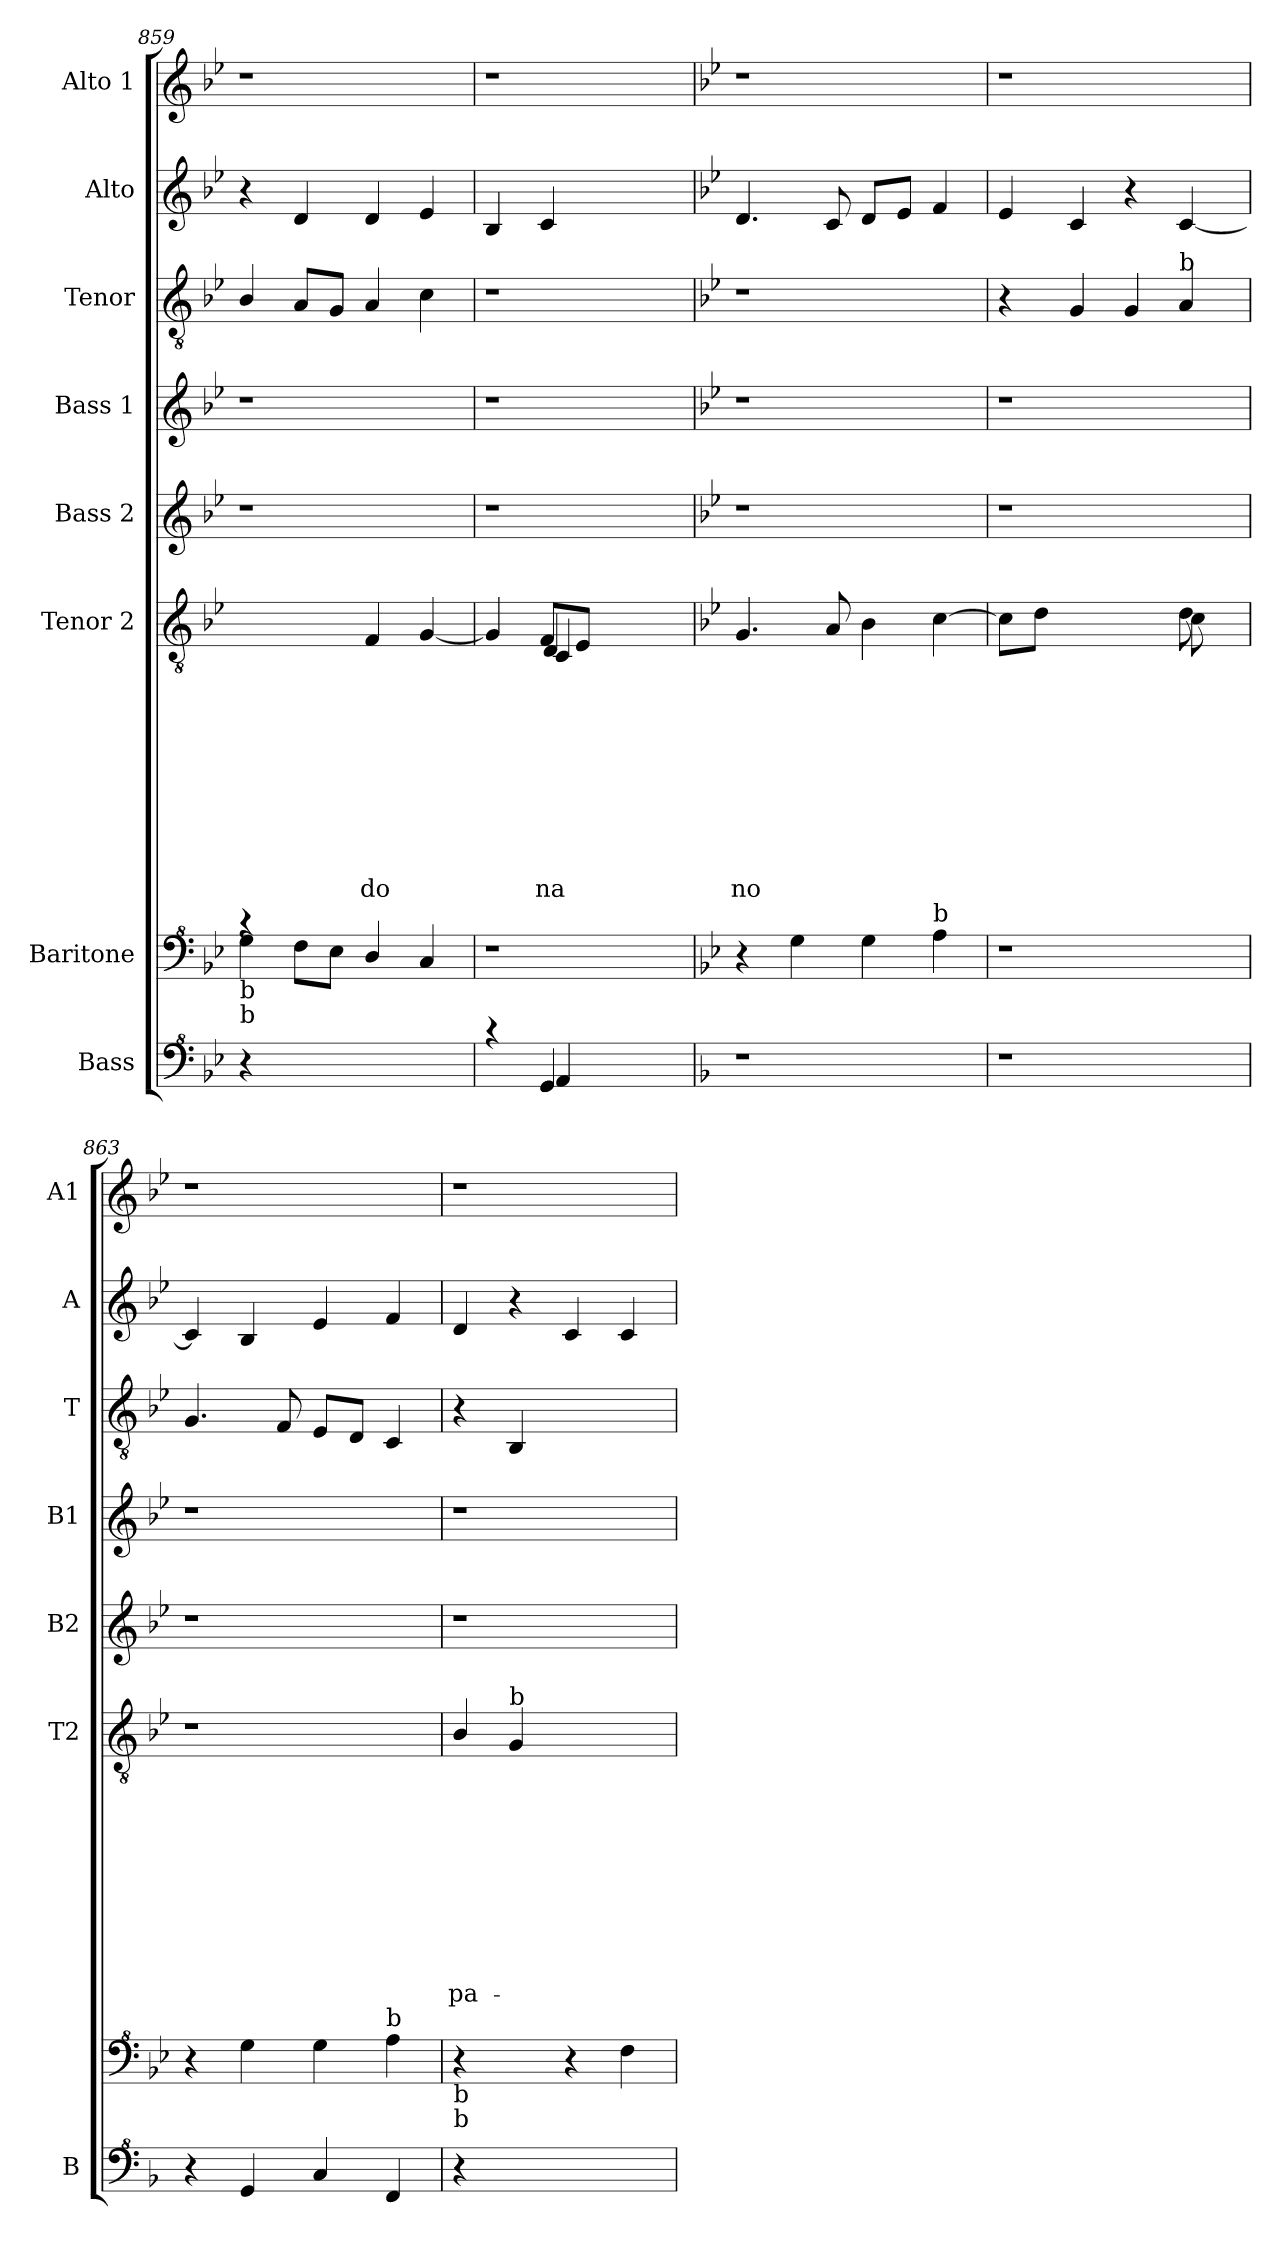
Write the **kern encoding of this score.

**kern	**kern	**kern	**text	**text	**text	**text	**text	**text	**text	**text	**text	**text	**kern	**kern	**kern	**kern	**kern
*part8	*part7	*part6	*part6	*part6	*part6	*part6	*part6	*part6	*part6	*part6	*part6	*part6	*part5	*part4	*part3	*part2	*part1
*staff8	*staff7	*staff6	*staff6	*staff6	*staff6	*staff6	*staff6	*staff6	*staff6	*staff6	*staff6	*staff6	*staff5	*staff4	*staff3	*staff2	*staff1
*I"Bass	*I"Baritone	*I"Tenor 2	*	*	*	*	*	*	*	*	*	*	*I"Bass 2	*I"Bass 1	*I"Tenor	*I"Alto	*I"Alto 1
*I'B	*	*I'T2	*	*	*	*	*	*	*	*	*	*	*I'B2	*I'B1	*I'T	*I'A	*I'A1
!!LO:LB:g=z
*clefF^4	*clefF^4	*clefGv2	*	*	*	*	*	*	*	*	*	*	*clefG2	*clefG2	*clefGv2	*clefG2	*clefG2
*	*	*ITrd1c2	*	*	*	*	*	*	*	*	*	*	*	*	*ITrd1c2	*ITrd1c2	*ITrd1c2
*k[b-e-]	*k[b-e-]	*k[b-e-a-d-]	*	*	*	*	*	*	*	*	*	*	*k[b-e-]	*k[b-e-]	*k[b-e-a-d-]	*k[b-e-a-d-]	*k[b-e-a-d-]
*B-:	*B-:	*A-:	*	*	*	*	*	*	*	*	*	*	*B-:	*B-:	*A-:	*A-:	*A-:
=859	=859	=859	=859	=859	=859	=859	=859	=859	=859	=859	=859	=859	=859	=859	=859	=859	=859
*	*^	*	*	*	*	*	*	*	*	*	*	*	*	*	*	*	*
!	!LO:TX:b:t=b	!	!	!	!	!	!	!	!	!	!	!	!	!	!	!	!	!
!	!LO:TX:b:t=b	!	!	!	!	!	!	!	!	!	!	!	!	!	!	!	!	!
4r	4rcc	4g\	2ryy	.	.	.	.	.	.	.	.	.	.	1r	1r	4A-/	4r	1r
2.ryy	2.ryy	8f\L	.	.	.	.	.	.	.	.	.	.	.	.	.	8G/L	4c/	.
.	.	8e-\J	.	.	.	.	.	.	.	.	.	.	.	.	.	8F/J	.	.
!	!	!	!	!	!	!	!	!	!	!	!	!	!LO:LY:b:rj	!	!	!	!	!
.	.	4d/	4E-/	.	.	.	.	.	.	.	.	.	do	.	.	4G/	4c/	.
.	.	4c/	[<4F/	.	.	.	.	.	.	.	.	.	.	.	.	4B-\	4d-/	.
*	*v	*v	*	*	*	*	*	*	*	*	*	*	*	*	*	*	*	*
=860	=860	=860	=860	=860	=860	=860	=860	=860	=860	=860	=860	=860	=860	=860	=860	=860	=860
*^	*	*^	*	*	*	*	*	*	*	*	*	*	*	*	*	*	*
*	*^	*	*	*^	*	*	*	*	*	*	*	*	*	*	*	*	*	*	*
4rcc	4ryy	4ryy	1r	4F/]	4ryy	4ryy	.	.	.	.	.	.	.	.	.	.	1r	1r	1r	4A-/	1r
!	!	!	!	!	!	!	!	!	!	!	!	!	!	!	!	!LO:LY:b	!	!	!	!	!
4G/	4G/	4A/	.	8E-/L	4C/	4BB-/	.	.	.	.	.	.	.	.	.	na	.	.	.	4B-/	.
.	.	.	.	8D-/J	.	.	.	.	.	.	.	.	.	.	.	.	.	.	.	.	.
2ryy	2ryy	2ryy	.	2ryy	2ryy	2ryy	.	.	.	.	.	.	.	.	.	.	.	.	.	2ryy	.
*v	*v	*v	*	*v	*v	*v	*	*	*	*	*	*	*	*	*	*	*	*	*	*	*
=861	=861	=861	=861	=861	=861	=861	=861	=861	=861	=861	=861	=861	=861	=861	=861	=861	=861
*k[b-]	*	*	*	*	*	*	*	*	*	*	*	*	*	*	*	*	*
*F:	*	*	*	*	*	*	*	*	*	*	*	*	*	*	*	*	*
*^	*	*^	*	*	*	*	*	*	*	*	*	*	*	*	*	*	*
*	*^	*	*	*^	*	*	*	*	*	*	*	*	*	*	*	*	*	*	*
!	!	!	!	!	!	!	!	!	!	!	!	!	!	!	!	!LO:LY:b	!	!	!	!	!
*v	*v	*v	*	*v	*v	*v	*	*	*	*	*	*	*	*	*	*	*	*	*	*	*
1r	4r	4.F/	.	.	.	.	.	.	.	.	.	no	1r	1r	1r	4.c/	1r
.	4g\	.	.	.	.	.	.	.	.	.	.	.	.	.	.	.	.
.	.	8G/	.	.	.	.	.	.	.	.	.	.	.	.	.	8B-/	.
.	4g\	4A-\	.	.	.	.	.	.	.	.	.	.	.	.	.	8c/L	.
.	.	.	.	.	.	.	.	.	.	.	.	.	.	.	.	8d-/J	.
!	!LO:TX:a:t=b	!	!	!	!	!	!	!	!	!	!	!	!	!	!	!	!
.	4a\	[>4B-\	.	.	.	.	.	.	.	.	.	.	.	.	.	4e-/	.
=862	=862	=862	=862	=862	=862	=862	=862	=862	=862	=862	=862	=862	=862	=862	=862	=862	=862
*	*	*^	*	*	*	*	*	*	*	*	*	*	*	*	*	*	*
1r	1r	8B-\L]	2.ryy	.	.	.	.	.	.	.	.	.	.	1r	1r	4r	4d-/	1r
.	.	8c\J	.	.	.	.	.	.	.	.	.	.	.	.	.	.	.	.
.	.	2ryy	.	.	.	.	.	.	.	.	.	.	.	.	.	4F/	4B-/	.
.	.	.	.	.	.	.	.	.	.	.	.	.	.	.	.	4F/	4r	.
!	!	!	!	!	!	!	!	!	!	!	!	!	!	!	!	!LO:TX:a:t=b	!	!
.	.	8c\	8B-\	.	.	.	.	.	.	.	.	.	.	.	.	4G/	[<4B-/	.
.	.	8ryy	8ryy	.	.	.	.	.	.	.	.	.	.	.	.	.	.	.
=863	=863	=863	=863	=863	=863	=863	=863	=863	=863	=863	=863	=863	=863	=863	=863	=863	=863	=863
!	!	!LO:TX:b:t=bis	!	!	!	!	!	!	!	!	!	!	!	!	!	!	!	!
*	*	*v	*v	*	*	*	*	*	*	*	*	*	*	*	*	*	*	*
4r	4r	1r	.	.	.	.	.	.	.	.	.	.	1r	1r	4.F/	4B-/]	1r
4G/	4g\	.	.	.	.	.	.	.	.	.	.	.	.	.	.	4A-/	.
.	.	.	.	.	.	.	.	.	.	.	.	.	.	.	8E-/	.	.
4c/	4g\	.	.	.	.	.	.	.	.	.	.	.	.	.	8D-/L	4d-/	.
.	.	.	.	.	.	.	.	.	.	.	.	.	.	.	8C/J	.	.
!	!LO:TX:a:t=b	!	!	!	!	!	!	!	!	!	!	!	!	!	!	!	!
4F/	4a\	.	.	.	.	.	.	.	.	.	.	.	.	.	4BB-/	4e-/	.
!!LO:LB:g=z
=864	=864	=864	=864	=864	=864	=864	=864	=864	=864	=864	=864	=864	=864	=864	=864	=864	=864
!	!LO:TX:b:t=b	!	!	!	!	!	!	!	!	!	!	!	!	!	!	!	!
!	!LO:TX:b:t=b	!	!	!	!	!	!	!	!	!	!	!	!	!	!	!	!
!	!	!	!	!	!	!	!	!	!	!	!	!LO:LY:b	!	!	!	!	!
4r	4r	4A-/	.	.	.	.	.	.	.	.	.	pa-	1r	1r	4r	4c/	1r
!	!	!LO:TX:a:t=b	!	!	!	!	!	!	!	!	!	!	!	!	!	!	!
2.ryy	4ryy	4F/	.	.	.	.	.	.	.	.	.	.	.	.	4AA-/	4r	.
.	4r	2ryy	.	.	.	.	.	.	.	.	.	.	.	.	2ryy	4B-/	.
.	4f\	.	.	.	.	.	.	.	.	.	.	.	.	.	.	4B-/	.
=	=	=	=	=	=	=	=	=	=	=	=	=	=	=	=	=	=
*-	*-	*-	*-	*-	*-	*-	*-	*-	*-	*-	*-	*-	*-	*-	*-	*-	*-
